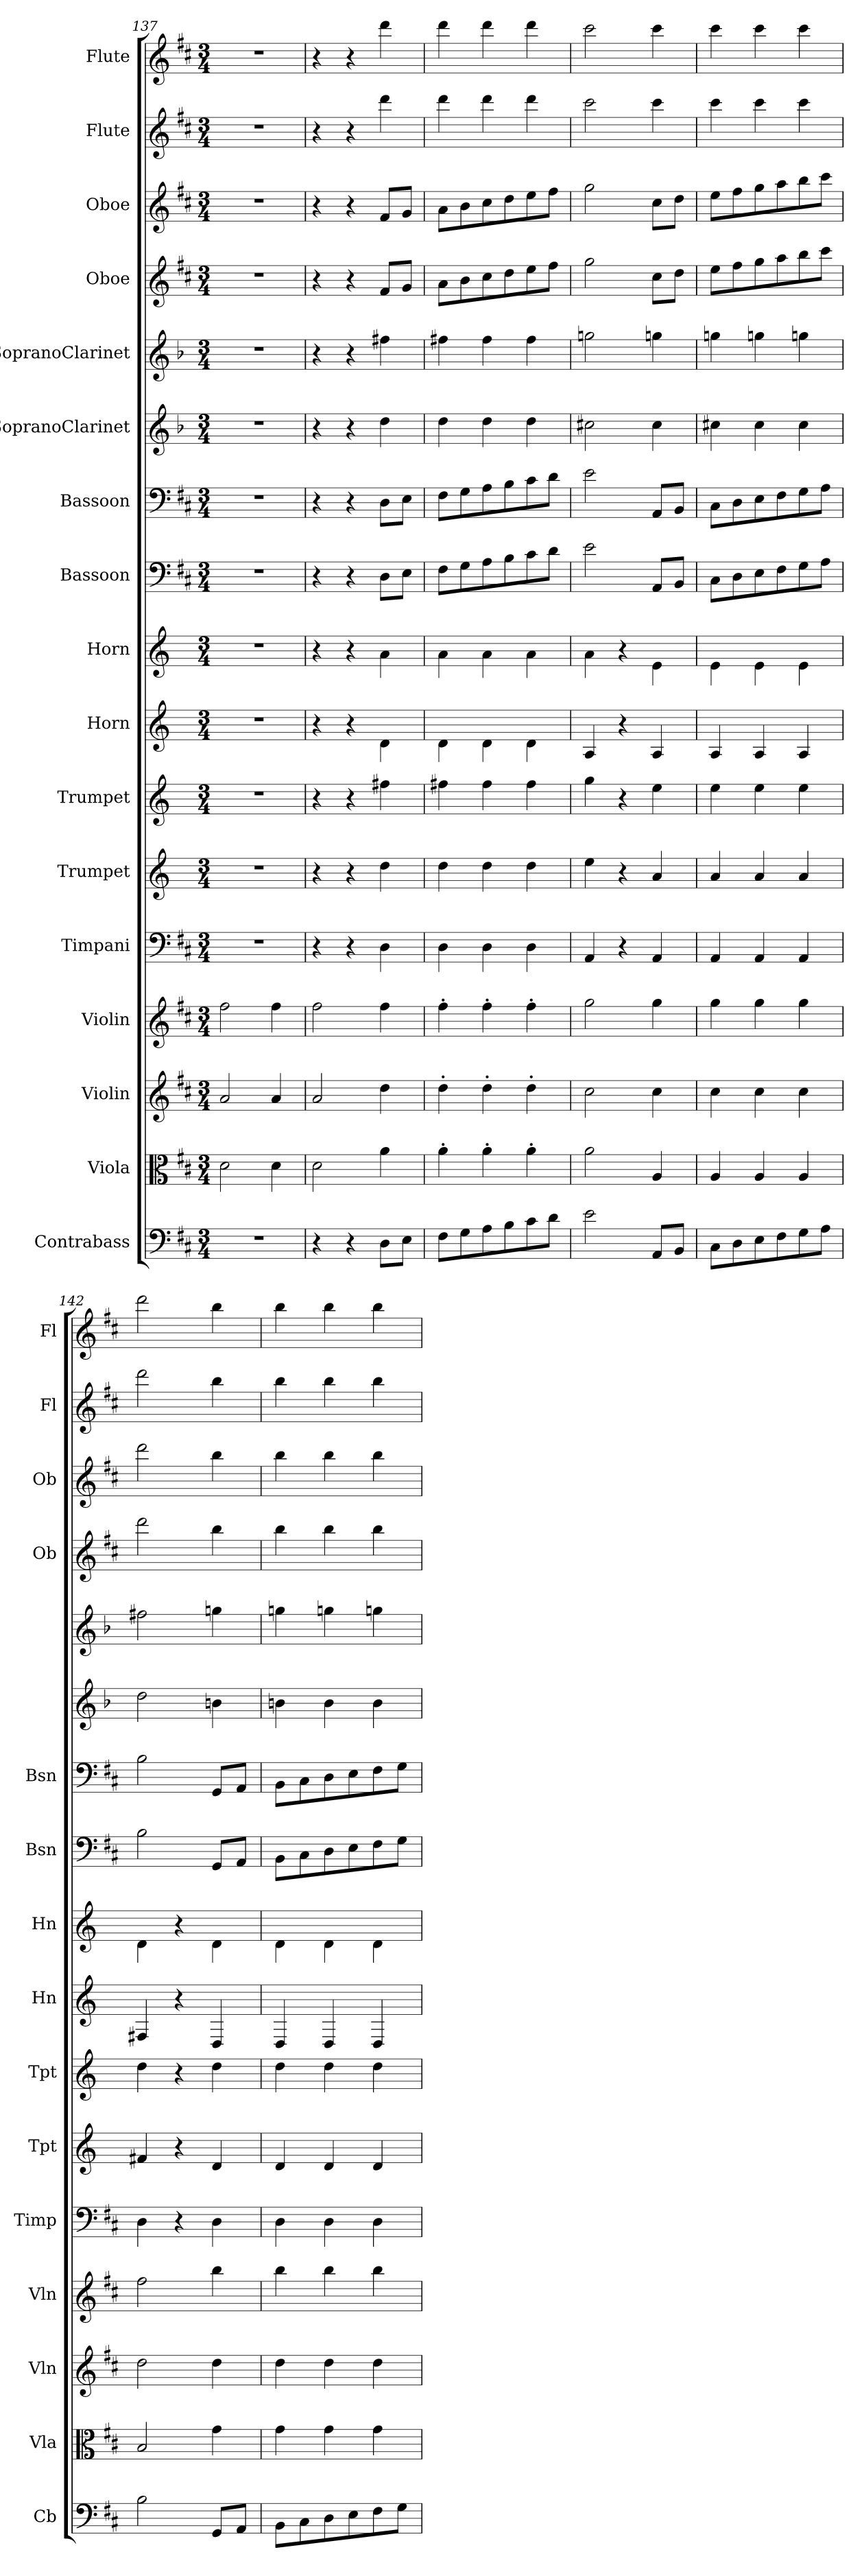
**kern	**kern	**kern	**kern	**kern	**kern	**kern	**kern	**kern	**kern	**kern	**kern	**kern	**kern	**kern	**kern	**kern
*part17	*part16	*part15	*part14	*part13	*part12	*part11	*part10	*part9	*part8	*part7	*part6	*part5	*part4	*part3	*part2	*part1
*staff17	*staff16	*staff15	*staff14	*staff13	*staff12	*staff11	*staff10	*staff9	*staff8	*staff7	*staff6	*staff5	*staff4	*staff3	*staff2	*staff1
*I"Contrabass	*I"Viola	*I"Violin	*I"Violin	*I"Timpani	*I"Trumpet	*I"Trumpet	*I"Horn	*I"Horn	*I"Bassoon	*I"Bassoon	*I"SopranoClarinet	*I"SopranoClarinet	*I"Oboe	*I"Oboe	*I"Flute	*I"Flute
*I'Cb	*I'Vla	*I'Vln	*I'Vln	*I'Timp	*I'Tpt	*I'Tpt	*I'Hn	*I'Hn	*I'Bsn	*I'Bsn	*	*	*I'Ob	*I'Ob	*I'Fl	*I'Fl
*clefF4	*clefC3	*clefG2	*clefG2	*clefF4	*clefG2	*clefG2	*clefG2	*clefG2	*clefF4	*clefF4	*clefG2	*clefG2	*clefG2	*clefG2	*clefG2	*clefG2
*k[f#c#]	*k[f#c#]	*k[f#c#]	*k[f#c#]	*k[f#c#]	*k[]	*k[]	*k[]	*k[]	*k[f#c#]	*k[f#c#]	*k[b-]	*k[b-]	*k[f#c#]	*k[f#c#]	*k[f#c#]	*k[f#c#]
*M3/4	*M3/4	*M3/4	*M3/4	*M3/4	*M3/4	*M3/4	*M3/4	*M3/4	*M3/4	*M3/4	*M3/4	*M3/4	*M3/4	*M3/4	*M3/4	*M3/4
=137	=137	=137	=137	=137	=137	=137	=137	=137	=137	=137	=137	=137	=137	=137	=137	=137
2.r	2d\	2a/	2ff#\	2.r	2.r	2.r	2.r	2.r	2.r	2.r	2.r	2.r	2.r	2.r	2.r	2.r
.	4d\	4a/	4ff#\	.	.	.	.	.	.	.	.	.	.	.	.	.
=138	=138	=138	=138	=138	=138	=138	=138	=138	=138	=138	=138	=138	=138	=138	=138	=138
4r	2d\	2a/	2ff#\	4r	4r	4r	4r	4r	4r	4r	4r	4r	4r	4r	4r	4r
4r	.	.	.	4r	4r	4r	4r	4r	4r	4r	4r	4r	4r	4r	4r	4r
8D\L	4a\	4dd\	4ff#\	4D\	4dd\	4ff#X\	4d\	4a\	8D\L	8D\L	4dd\	4ff#X\	8f#/L	8f#/L	4ddd\	4ddd\
8E\J	.	.	.	.	.	.	.	.	8E\J	8E\J	.	.	8g/J	8g/J	.	.
=139	=139	=139	=139	=139	=139	=139	=139	=139	=139	=139	=139	=139	=139	=139	=139	=139
8F#\L	4a'\	4dd'\	4ff#'\	4D\	4dd\	4ff#X\	4d\	4a\	8F#\L	8F#\L	4dd\	4ff#X\	8a\L	8a\L	4ddd\	4ddd\
8G\	.	.	.	.	.	.	.	.	8G\	8G\	.	.	8b\	8b\	.	.
8A\	4a'\	4dd'\	4ff#'\	4D\	4dd\	4ff#\	4d\	4a\	8A\	8A\	4dd\	4ff#\	8cc#\	8cc#\	4ddd\	4ddd\
8B\	.	.	.	.	.	.	.	.	8B\	8B\	.	.	8dd\	8dd\	.	.
8c#\	4a'\	4dd'\	4ff#'\	4D\	4dd\	4ff#\	4d\	4a\	8c#\	8c#\	4dd\	4ff#\	8ee\	8ee\	4ddd\	4ddd\
8d\J	.	.	.	.	.	.	.	.	8d\J	8d\J	.	.	8ff#\J	8ff#\J	.	.
=140	=140	=140	=140	=140	=140	=140	=140	=140	=140	=140	=140	=140	=140	=140	=140	=140
2e\	2a\	2cc#\	2gg\	4AA/	4ee\	4gg\	4A/	4a\	2e\	2e\	2cc#X\	2ggn\	2gg\	2gg\	2ccc#\	2ccc#\
.	.	.	.	4r	4r	4r	4r	4r	.	.	.	.	.	.	.	.
8AA/L	4A/	4cc#\	4gg\	4AA/	4a/	4ee\	4A/	4e\	8AA/L	8AA/L	4cc#\	4ggn\	8cc#\L	8cc#\L	4ccc#\	4ccc#\
8BB/J	.	.	.	.	.	.	.	.	8BB/J	8BB/J	.	.	8dd\J	8dd\J	.	.
=141	=141	=141	=141	=141	=141	=141	=141	=141	=141	=141	=141	=141	=141	=141	=141	=141
8C#\L	4A/	4cc#\	4gg\	4AA/	4a/	4ee\	4A/	4e\	8C#\L	8C#\L	4cc#X\	4ggn\	8ee\L	8ee\L	4ccc#\	4ccc#\
8D\	.	.	.	.	.	.	.	.	8D\	8D\	.	.	8ff#\	8ff#\	.	.
8E\	4A/	4cc#\	4gg\	4AA/	4a/	4ee\	4A/	4e\	8E\	8E\	4cc#\	4ggn\	8gg\	8gg\	4ccc#\	4ccc#\
8F#\	.	.	.	.	.	.	.	.	8F#\	8F#\	.	.	8aa\	8aa\	.	.
8G\	4A/	4cc#\	4gg\	4AA/	4a/	4ee\	4A/	4e\	8G\	8G\	4cc#\	4ggn\	8bb\	8bb\	4ccc#\	4ccc#\
8A\J	.	.	.	.	.	.	.	.	8A\J	8A\J	.	.	8ccc#\J	8ccc#\J	.	.
=142	=142	=142	=142	=142	=142	=142	=142	=142	=142	=142	=142	=142	=142	=142	=142	=142
2B\	2B/	2dd\	2ff#\	4D\	4f#X/	4dd\	4F#X/	4d\	2B\	2B\	2dd\	2ff#X\	2ddd\	2ddd\	2ddd\	2ddd\
.	.	.	.	4r	4r	4r	4r	4r	.	.	.	.	.	.	.	.
8GG/L	4g\	4dd\	4bb\	4D\	4d/	4dd\	4D/	4d\	8GG/L	8GG/L	4bn\	4ggn\	4bb\	4bb\	4bb\	4bb\
8AA/J	.	.	.	.	.	.	.	.	8AA/J	8AA/J	.	.	.	.	.	.
=143	=143	=143	=143	=143	=143	=143	=143	=143	=143	=143	=143	=143	=143	=143	=143	=143
8BB\L	4g\	4dd\	4bb\	4D\	4d/	4dd\	4D/	4d\	8BB\L	8BB\L	4bn\	4ggn\	4bb\	4bb\	4bb\	4bb\
8C#\	.	.	.	.	.	.	.	.	8C#\	8C#\	.	.	.	.	.	.
8D\	4g\	4dd\	4bb\	4D\	4d/	4dd\	4D/	4d\	8D\	8D\	4b\	4ggn\	4bb\	4bb\	4bb\	4bb\
8E\	.	.	.	.	.	.	.	.	8E\	8E\	.	.	.	.	.	.
8F#\	4g\	4dd\	4bb\	4D\	4d/	4dd\	4D/	4d\	8F#\	8F#\	4b\	4ggn\	4bb\	4bb\	4bb\	4bb\
8G\J	.	.	.	.	.	.	.	.	8G\J	8G\J	.	.	.	.	.	.
=	=	=	=	=	=	=	=	=	=	=	=	=	=	=	=	=
*-	*-	*-	*-	*-	*-	*-	*-	*-	*-	*-	*-	*-	*-	*-	*-	*-
